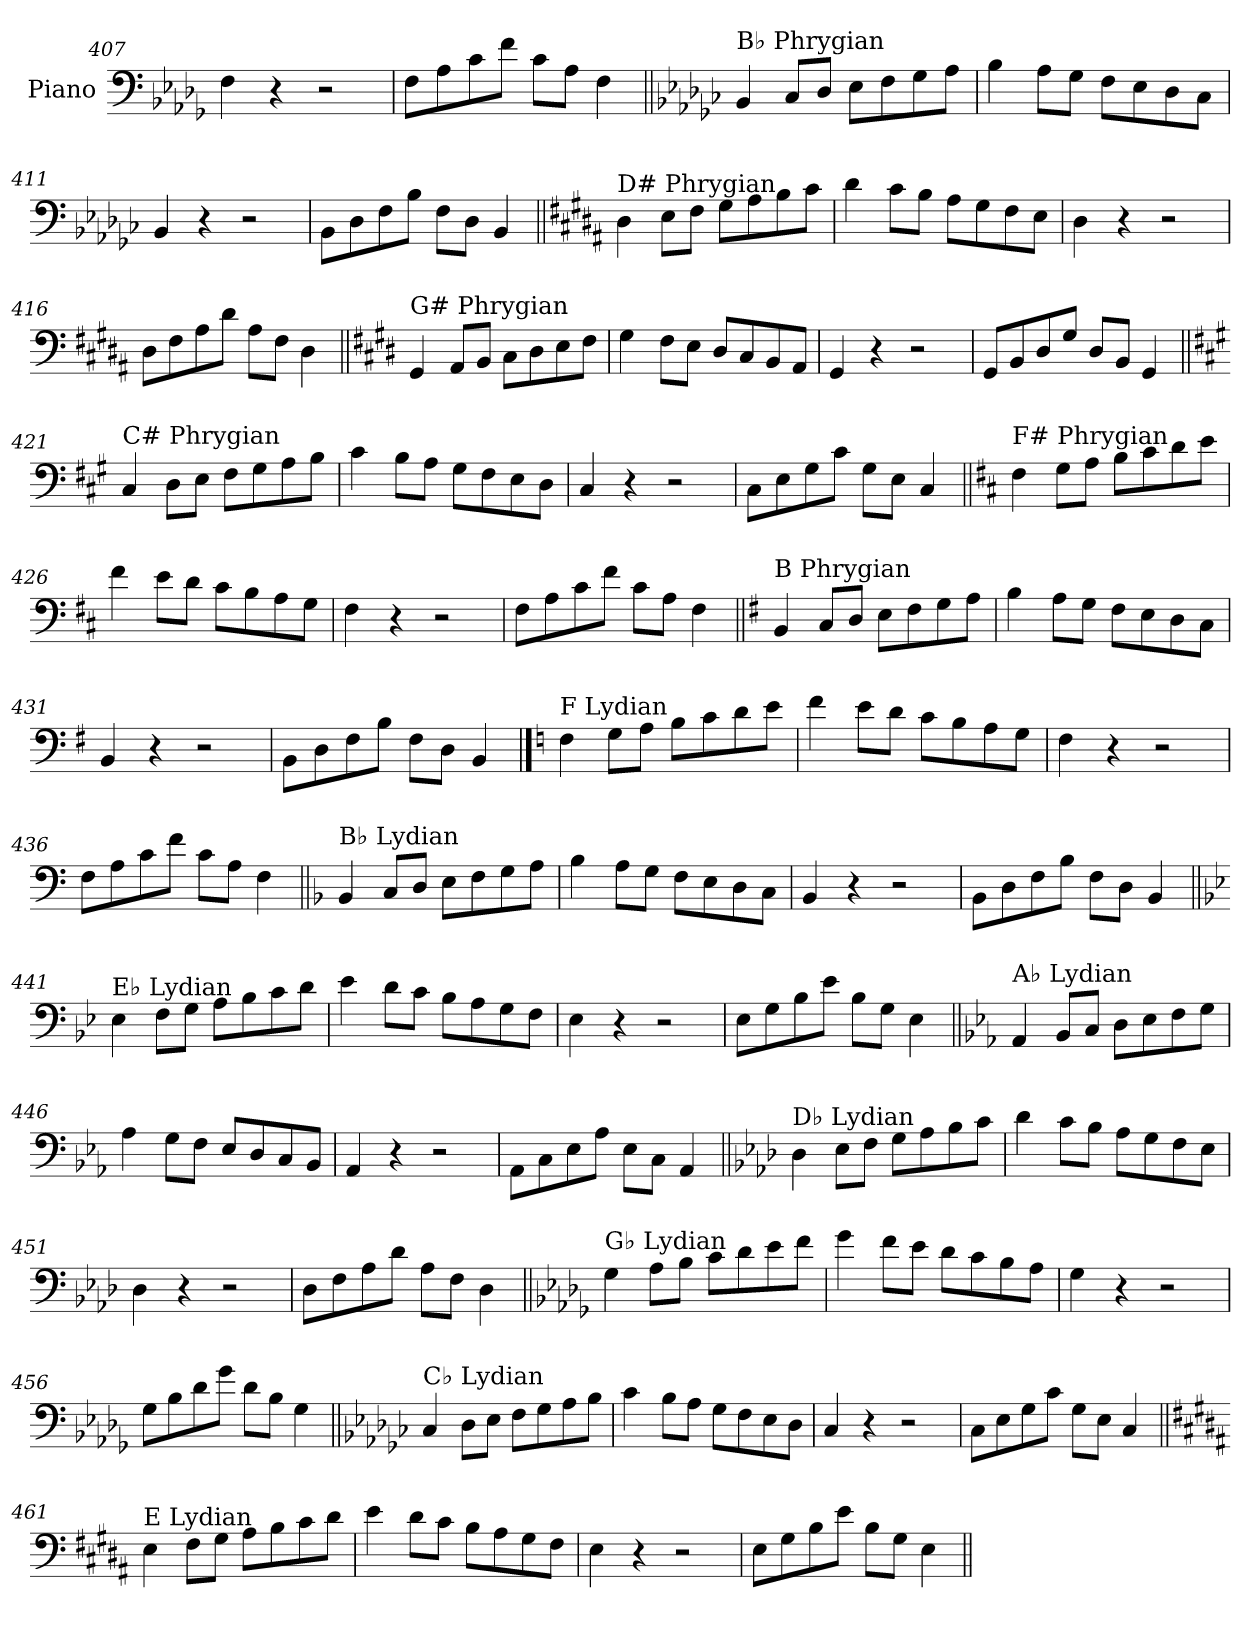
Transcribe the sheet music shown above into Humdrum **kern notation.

**kern
*part1
*staff1
*I"Piano
*I'Pno.
*clefF4
*k[b-e-a-d-g-]
=407
4F\
4r
2r
=408
8F\L
8A-\
8c\
8f\J
8c\L
8A-\J
4F\
!!LO:LB:g=z
=409||
*k[b-e-a-d-g-c-]
!LO:TX:a:t=B♭ Phrygian
4BB-/
8C-/L
8D-/J
8E-\L
8F\
8G-\
8A-\J
=410
4B-\
8A-\L
8G-\J
8F\L
8E-\
8D-\
8C-\J
=411
4BB-/
4r
2r
=412
8BB-\L
8D-\
8F\
8B-\J
8F\L
8D-\J
4BB-/
!!LO:LB:g=z
=413||
*k[f#c#g#d#a#]
!LO:TX:a:t=D# Phrygian
4D#\
8E\L
8F#\J
8G#\L
8A#\
8B\
8c#\J
=414
4d#\
8c#\L
8B\J
8A#\L
8G#\
8F#\
8E\J
=415
4D#\
4r
2r
=416
8D#\L
8F#\
8A#\
8d#\J
8A#\L
8F#\J
4D#\
!!LO:LB:g=z
=417||
*k[f#c#g#d#]
!LO:TX:a:t=G# Phrygian
4GG#/
8AA/L
8BB/J
8C#\L
8D#\
8E\
8F#\J
=418
4G#\
8F#\L
8E\J
8D#/L
8C#/
8BB/
8AA/J
=419
4GG#/
4r
2r
=420
8GG#/L
8BB/
8D#/
8G#/J
8D#/L
8BB/J
4GG#/
!!LO:LB:g=z
=421||
*k[f#c#g#]
!LO:TX:a:t=C# Phrygian
4C#/
8D\L
8E\J
8F#\L
8G#\
8A\
8B\J
=422
4c#\
8B\L
8A\J
8G#\L
8F#\
8E\
8D\J
=423
4C#/
4r
2r
=424
8C#\L
8E\
8G#\
8c#\J
8G#\L
8E\J
4C#/
!!LO:LB:g=z
=425||
*k[f#c#]
!LO:TX:a:t=F# Phrygian
4F#\
8G\L
8A\J
8B\L
8c#\
8d\
8e\J
=426
4f#\
8e\L
8d\J
8c#\L
8B\
8A\
8G\J
=427
4F#\
4r
2r
=428
8F#\L
8A\
8c#\
8f#\J
8c#\L
8A\J
4F#\
!!LO:LB:g=z
=429||
*k[f#]
!LO:TX:a:t=B Phrygian
4BB/
8C/L
8D/J
8E\L
8F#\
8G\
8A\J
=430
4B\
8A\L
8G\J
8F#\L
8E\
8D\
8C\J
=431
4BB/
4r
2r
=432
8BB\L
8D\
8F#\
8B\J
8F#\L
8D\J
4BB/
!!LO:PB:g=z
==433
*k[]
!LO:TX:a:t=F Lydian
4F\
8G\L
8A\J
8B\L
8c\
8d\
8e\J
=434
4f\
8e\L
8d\J
8c\L
8B\
8A\
8G\J
=435
4F\
4r
2r
=436
8F\L
8A\
8c\
8f\J
8c\L
8A\J
4F\
!!LO:LB:g=z
=437||
*k[b-]
!LO:TX:a:t=B♭ Lydian
4BB-/
8C/L
8D/J
8E\L
8F\
8G\
8A\J
=438
4B-\
8A\L
8G\J
8F\L
8E\
8D\
8C\J
=439
4BB-/
4r
2r
=440
8BB-\L
8D\
8F\
8B-\J
8F\L
8D\J
4BB-/
!!LO:LB:g=z
=441||
*k[b-e-]
!LO:TX:a:t=E♭ Lydian
4E-\
8F\L
8G\J
8A\L
8B-\
8c\
8d\J
=442
4e-\
8d\L
8c\J
8B-\L
8A\
8G\
8F\J
=443
4E-\
4r
2r
=444
8E-\L
8G\
8B-\
8e-\J
8B-\L
8G\J
4E-\
!!LO:LB:g=z
=445||
*k[b-e-a-]
!LO:TX:a:t=A♭ Lydian
4AA-/
8BB-/L
8C/J
8D\L
8E-\
8F\
8G\J
=446
4A-\
8G\L
8F\J
8E-/L
8D/
8C/
8BB-/J
=447
4AA-/
4r
2r
=448
8AA-\L
8C\
8E-\
8A-\J
8E-\L
8C\J
4AA-/
!!LO:LB:g=z
=449||
*k[b-e-a-d-]
!LO:TX:a:t=D♭ Lydian
4D-\
8E-\L
8F\J
8G\L
8A-\
8B-\
8c\J
=450
4d-\
8c\L
8B-\J
8A-\L
8G\
8F\
8E-\J
=451
4D-\
4r
2r
=452
8D-\L
8F\
8A-\
8d-\J
8A-\L
8F\J
4D-\
!!LO:LB:g=z
=453||
*k[b-e-a-d-g-]
!LO:TX:a:t=G♭ Lydian
4G-\
8A-\L
8B-\J
8c\L
8d-\
8e-\
8f\J
=454
4g-\
8f\L
8e-\J
8d-\L
8c\
8B-\
8A-\J
=455
4G-\
4r
2r
=456
8G-\L
8B-\
8d-\
8g-\J
8d-\L
8B-\J
4G-\
!!LO:LB:g=z
=457||
*k[b-e-a-d-g-c-]
!LO:TX:a:t=C♭ Lydian
4C-/
8D-\L
8E-\J
8F\L
8G-\
8A-\
8B-\J
=458
4c-\
8B-\L
8A-\J
8G-\L
8F\
8E-\
8D-\J
=459
4C-/
4r
2r
=460
8C-\L
8E-\
8G-\
8c-\J
8G-\L
8E-\J
4C-/
!!LO:LB:g=z
=461||
*k[f#c#g#d#a#]
!LO:TX:a:t=E Lydian
4E\
8F#\L
8G#\J
8A#\L
8B\
8c#\
8d#\J
=462
4e\
8d#\L
8c#\J
8B\L
8A#\
8G#\
8F#\J
=463
4E\
4r
2r
=464
8E\L
8G#\
8B\
8e\J
8B\L
8G#\J
4E\
=||
*-
